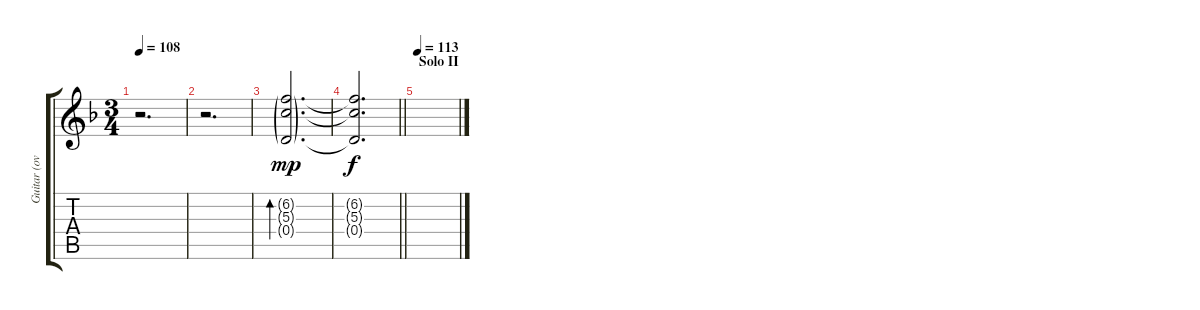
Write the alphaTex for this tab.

\track ("Guitar (overdub)" "Guitar (ov") {instrument overdrivenguitar}
\staff {score tabs}
\tuning (E4 B3 G3 D3 A2 D2) {hide}
\ts (3 4)
\tempo 108
\clef g2
\ks dminor
r.2{d dy f volume 16} |
r.2{d} |
(6.2{g} 5.3{g} 0.4{g}).2{d bd 60 dy mp volume 1} |
\barLineRight lightlight
(6.2{t} 5.3{t} 0.4{t}).2{d dy f} |
\section ("" "Solo II")
\tempo 113
